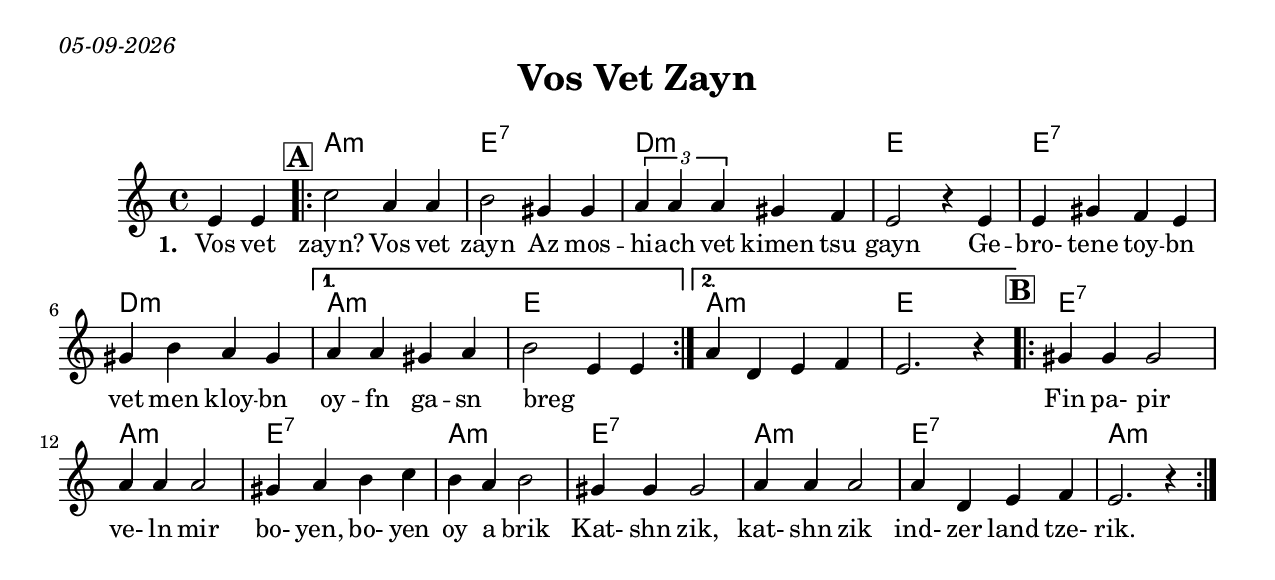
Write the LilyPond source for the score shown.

\version "2.24.0"
\include "english.ly"
%\pointAndClickOff
\paper{
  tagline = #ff
  print-all-headers = ##t
  #(set-paper-size "letter")
}
date = #(strftime "%d-%m-%Y" (localtime (current-time)))

\markup{ \italic{ \date }  }

%\markup{ Got something to say? }

global = {
  \clef treble
  \key g \minor
  \time 4/4
  \set Score.rehearsalMarkFormatter = #format-mark-box-alphabet
}

%#################################### Melody ########################
melody = \relative c' {
  \global
  \partial 4*2 d4 d    %lead in notes

  \repeat volta 2{
    \mark \default
    bf'2 g4 g
    a2 fs4 fs
    \times 2/3{g4 g g} fs4 ef
    d2 r4 d
    d4 fs ef d
    fs4 a g fs
  }
  \alternative {
    { g4 g fs g
    a2 d,4 d}
    {g4 c,d ef
    d2. r4}
  }

  \repeat volta 2{
    \mark \default
    fs4  fs fs2
    g4 g g2
    fs4 g a bf
    a4 g a2
    fs4 fs fs2
    g4 g g2
    g4 c,d ef
    d2. r4

  }
  \alternative {
    { }
    { }
  }

}
%################################# Lyrics #####################
\addlyrics{ \set stanza = #"1. "
  Vos vet zayn? Vos vet zayn
  Az mos -- hi -- ach vet kimen tsu gayn

  Ge -- bro- tene toy -- bn vet men kloy -- bn oy -- fn ga -- sn breg

  _ _ _ _  _ _ _ Fin pa- pir ve- ln mir bo- yen, bo- yen oy a brik
  Kat- shn zik, kat- shn zik ind- zer land tze- rik. ind- zer land tze- rik.
}
%################################# Chords #######################
harmonies = \chordmode {
  s2
  g1:m
  d1:7
  c1:m
  d1
  d1:7
  c1:m
  g1:m
  d1
  g1:m
  d1
  %
  d1:7
  g1:m
  d1:7
  g1:m
   d1:7
  g1:m
  d1:7
  g1:m

}

\score {
  % transpose score below
  \transpose c d
  <<
    \new ChordNames {
      \set chordChanges = ##f
      \harmonies
    }
    \new Staff   \melody
  >>
  \header{
    title= "Vos Vet Zayn"
    subtitle=""
    composer= ""

    instrument =""
    arranger= ""
  }
  \midi{\tempo 4 = 120}
  \layout{indent = 1.0\cm}
}
%{
% more verses:
\markup{}
\markup {
  \font-size #2
  \fill-line {
    \hspace #0.1 % distance from left margin
    \column {
      \line { "1."
\column {
 ""
}
      }
      \hspace #0.2 % vertical distance between verses
      \line { "2."
\column {
""
}
      }
    }
    \hspace #0.1  % horiz. distance between columns
    \column {
      \line { "3."
\column {
 ""
}
      }
      \hspace #0.2 % distance between verses
      \line { "4."
\column {
""
}
      }
    }
    \hspace #0.1 % distance to right margin
  }
}

%}